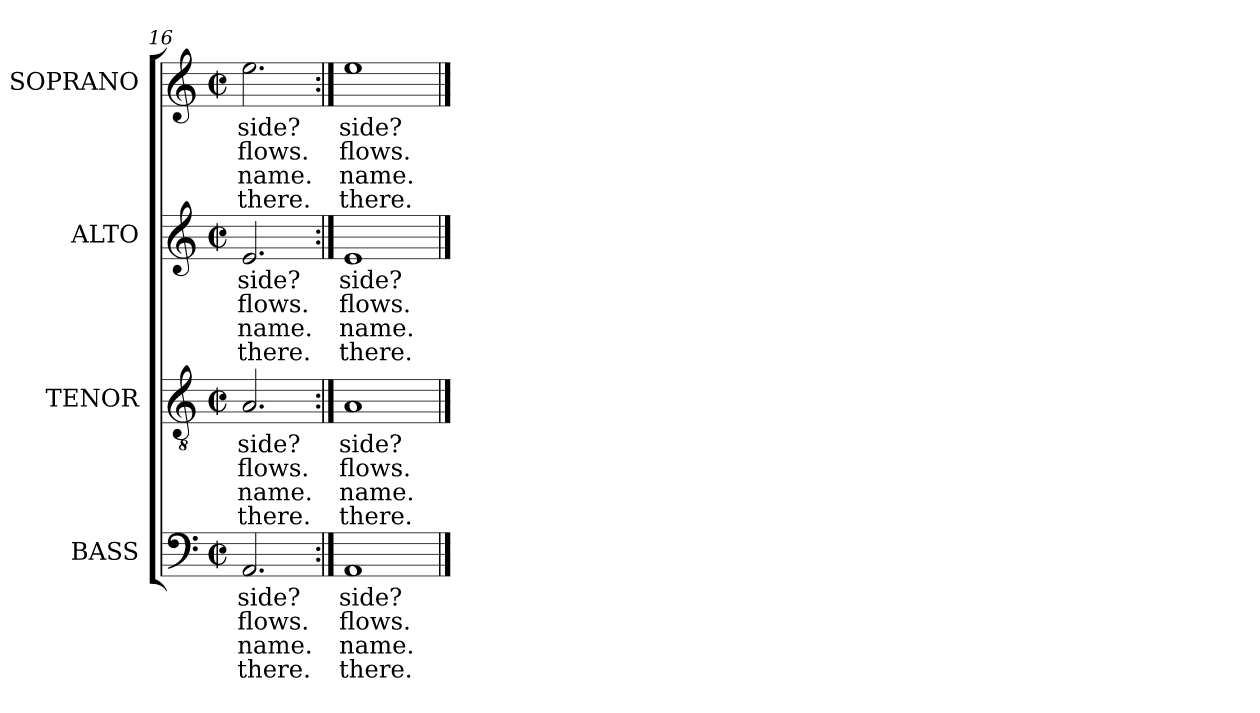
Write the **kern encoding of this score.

**kern	**text	**text	**text	**text	**kern	**text	**text	**text	**text	**kern	**text	**text	**text	**text	**kern	**text	**text	**text	**text
*part4	*part4	*part4	*part4	*part4	*part3	*part3	*part3	*part3	*part3	*part2	*part2	*part2	*part2	*part2	*part1	*part1	*part1	*part1	*part1
*staff4	*staff4	*staff4	*staff4	*staff4	*staff3	*staff3	*staff3	*staff3	*staff3	*staff2	*staff2	*staff2	*staff2	*staff2	*staff1	*staff1	*staff1	*staff1	*staff1
*I"BASS	*	*	*	*	*I"TENOR	*	*	*	*	*I"ALTO	*	*	*	*	*I"SOPRANO	*	*	*	*
*I'B.	*	*	*	*	*I'T.	*	*	*	*	*I'A.	*	*	*	*	*I'S.	*	*	*	*
*clefF4	*	*	*	*	*clefGv2	*	*	*	*	*clefG2	*	*	*	*	*clefG2	*	*	*	*
*	*	*	*	*	*ITrd7c12	*	*	*	*	*	*	*	*	*	*	*	*	*	*
*k[]	*	*	*	*	*k[]	*	*	*	*	*k[]	*	*	*	*	*k[]	*	*	*	*
*a:	*	*	*	*	*a:	*	*	*	*	*a:	*	*	*	*	*a:	*	*	*	*
*M2/2	*	*	*	*	*M2/2	*	*	*	*	*M2/2	*	*	*	*	*M2/2	*	*	*	*
*met(c|)	*	*	*	*	*met(c|)	*	*	*	*	*met(c|)	*	*	*	*	*met(c|)	*	*	*	*
=16	=16	=16	=16	=16	=16	=16	=16	=16	=16	=16	=16	=16	=16	=16	=16	=16	=16	=16	=16
!	!LO:LY:b:color=#000000	!LO:LY:b:color=#000000	!LO:LY:b:color=#000000	!LO:LY:b:color=#000000	!	!	!	!	!	!	!	!	!	!	!	!	!	!	!
!	!	!	!	!	!	!LO:LY:b:color=#000000	!LO:LY:b:color=#000000	!LO:LY:b:color=#000000	!LO:LY:b:color=#000000	!	!	!	!	!	!	!	!	!	!
!	!	!	!	!	!	!	!	!	!	!	!LO:LY:b:color=#000000	!LO:LY:b:color=#000000	!LO:LY:b:color=#000000	!LO:LY:b:color=#000000	!	!	!	!	!
!	!	!	!	!	!	!	!	!	!	!	!	!	!	!	!	!LO:LY:b:color=#000000	!LO:LY:b:color=#000000	!LO:LY:b:color=#000000	!LO:LY:b:color=#000000
2.AAi/	-side?	flows.	name.	there.	2.AAi/	-side?	flows.	name.	there.	2.ei/	-side?	flows.	name.	there.	2.eei\	-side?	flows.	name.	there.
=17:|!	=17:|!	=17:|!	=17:|!	=17:|!	=17:|!	=17:|!	=17:|!	=17:|!	=17:|!	=17:|!	=17:|!	=17:|!	=17:|!	=17:|!	=17:|!	=17:|!	=17:|!	=17:|!	=17:|!
!	!LO:LY:b:color=#000000	!LO:LY:b:color=#000000	!LO:LY:b:color=#000000	!LO:LY:b:color=#000000	!	!	!	!	!	!	!	!	!	!	!	!	!	!	!
!	!	!	!	!	!	!LO:LY:b:color=#000000	!LO:LY:b:color=#000000	!LO:LY:b:color=#000000	!LO:LY:b:color=#000000	!	!	!	!	!	!	!	!	!	!
!	!	!	!	!	!	!	!	!	!	!	!LO:LY:b:color=#000000	!LO:LY:b:color=#000000	!LO:LY:b:color=#000000	!LO:LY:b:color=#000000	!	!	!	!	!
!	!	!	!	!	!	!	!	!	!	!	!	!	!	!	!	!LO:LY:b:color=#000000	!LO:LY:b:color=#000000	!LO:LY:b:color=#000000	!LO:LY:b:color=#000000
1AAi	-side?	flows.	name.	there.	1AAi	-side?	flows.	name.	there.	1ei	-side?	flows.	name.	there.	1eei	-side?	flows.	name.	there.
==	==	==	==	==	==	==	==	==	==	==	==	==	==	==	==	==	==	==	==
*-	*-	*-	*-	*-	*-	*-	*-	*-	*-	*-	*-	*-	*-	*-	*-	*-	*-	*-	*-
